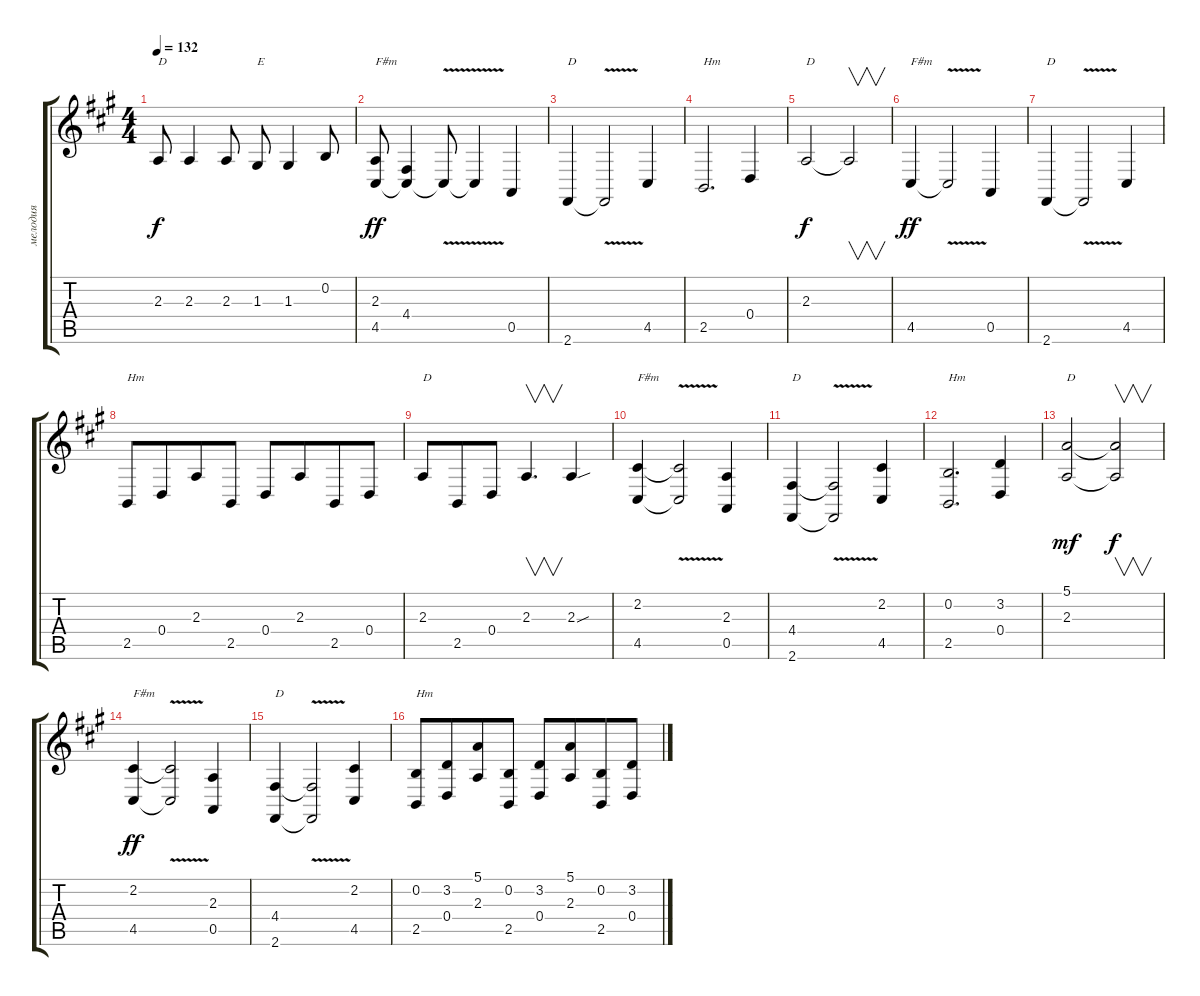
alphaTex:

\track ("мелодия" "мелодия") {instrument accordion}
\staff {score tabs}
\tuning (E4 B3 G3 D3 A2 E2) {hide}
\ts (4 4)
\tempo 132
\clef g2
\ks f#minor
2.3.8{txt "D" dy f} 2.3.4 2.3.8 1.3.8{txt "E"} 1.3.4 0.2.8 |
(2.3 4.5).8{txt "F#m" dy ff balance 8} (4.4 4.5{t}).4 4.5{v t}.8 4.5{t}.4 0.5.4 |
2.6.4{txt "D"} 2.6{v t}.2 4.5.4 |
2.5.2{d txt "Hm"} 0.4.4 |
2.3.2{txt "D" dy f} 2.3{t}.2{v} |
4.5.4{txt "F#m" dy ff} 4.5{v t}.2 0.5.4 |
2.6.4{txt "D"} 2.6{v t}.2 4.5.4 |
2.5.8{txt "Hm"} 0.4.8{beam merge} 2.3.8 2.5.8 0.4.8 2.3.8{beam merge} 2.5.8 0.4.8 |
2.3.8{txt "D"} 2.5.8{beam merge} 0.4.8 2.3.4{v d} 2.3{sou}.4 |
(2.2 4.5).4{txt "F#m"} (2.2{v t} 4.5{v t}).2 (2.3 0.5).4 |
(4.4 2.6).4{txt "D"} (4.4{v t} 2.6{v t}).2 (2.2 4.5).4 |
(0.2 2.5).2{d txt "Hm"} (3.2 0.4).4 |
(5.1 2.3).2{txt "D" dy mf} (5.1{t} 2.3{t}).2{v dy f} |
(2.2 4.5).4{txt "F#m" dy ff} (2.2{v t} 4.5{v t}).2 (2.3 0.5).4 |
(4.4 2.6).4{txt "D"} (4.4{v t} 2.6{v t}).2 (2.2 4.5).4 |
(0.2 2.5).8{txt "Hm"} (3.2 0.4).8{beam merge} (5.1 2.3).8 (0.2 2.5).8 (3.2 0.4).8 (5.1 2.3).8{beam merge} (0.2 2.5).8 (3.2 0.4).8
